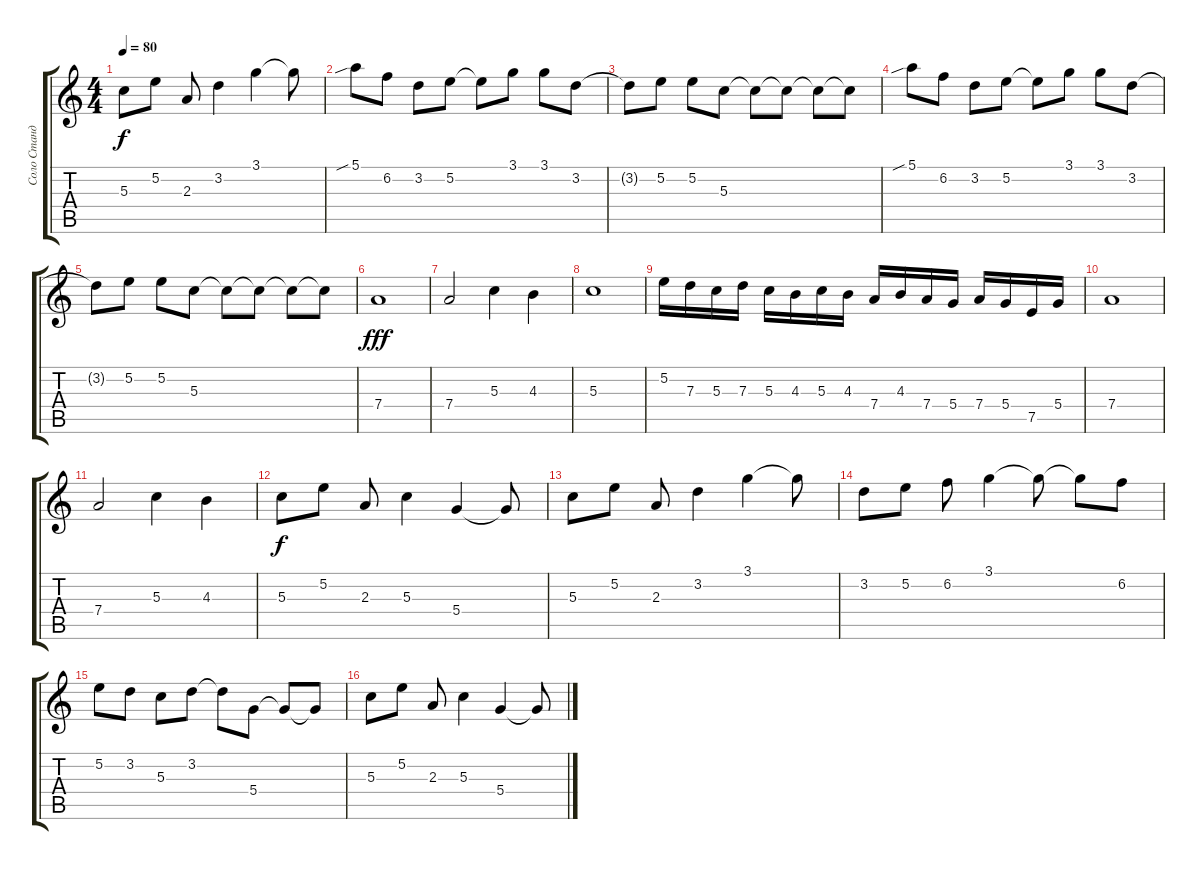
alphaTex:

\track ("Соло Стандарт" "Соло Станд") {instrument overdrivenguitar}
\staff {score tabs}
\tuning (E4 B3 G3 D3 A2 E2) {hide}
\ts (4 4)
\tempo 80
\clef g2
\ks c
5.3.8{dy f} 5.2.8 2.3.8 3.2.4 3.1.4 3.1{t}.8 |
5.1{sib}.8 6.2.8 3.2.8 5.2.8 5.2{t}.8 3.1.8 3.1.8 3.2.8 |
3.2{t}.8 5.2.8 5.2.8 5.3.8 5.3{t}.8 5.3{t}.8 5.3{t}.8 5.3{t}.8 |
5.1{sib}.8 6.2.8 3.2.8 5.2.8 5.2{t}.8 3.1.8 3.1.8 3.2.8 |
3.2{t}.8 5.2.8 5.2.8 5.3.8 5.3{t}.8 5.3{t}.8 5.3{t}.8 5.3{t}.8 |
7.4.1{dy fff} |
7.4.2 5.3.4 4.3.4 |
5.3.1 |
5.2.16 7.3.16 5.3.16 7.3.16 5.3.16 4.3.16 5.3.16 4.3.16 7.4.16 4.3.16 7.4.16 5.4.16 7.4.16 5.4.16 7.5.16 5.4.16 |
7.4.1 |
7.4.2 5.3.4 4.3.4 |
5.3.8{dy f} 5.2.8 2.3.8 5.3.4 5.4.4 5.4{t}.8 |
5.3.8 5.2.8 2.3.8 3.2.4 3.1.4 3.1{t}.8 |
3.2.8 5.2.8 6.2.8 3.1.4 3.1{t}.8 3.1{t}.8 6.2.8 |
5.2.8 3.2.8 5.3.8 3.2.8 3.2{t}.8 5.4.8 5.4{t}.8 5.4{t}.8 |
5.3.8 5.2.8 2.3.8 5.3.4 5.4.4 5.4{t}.8
